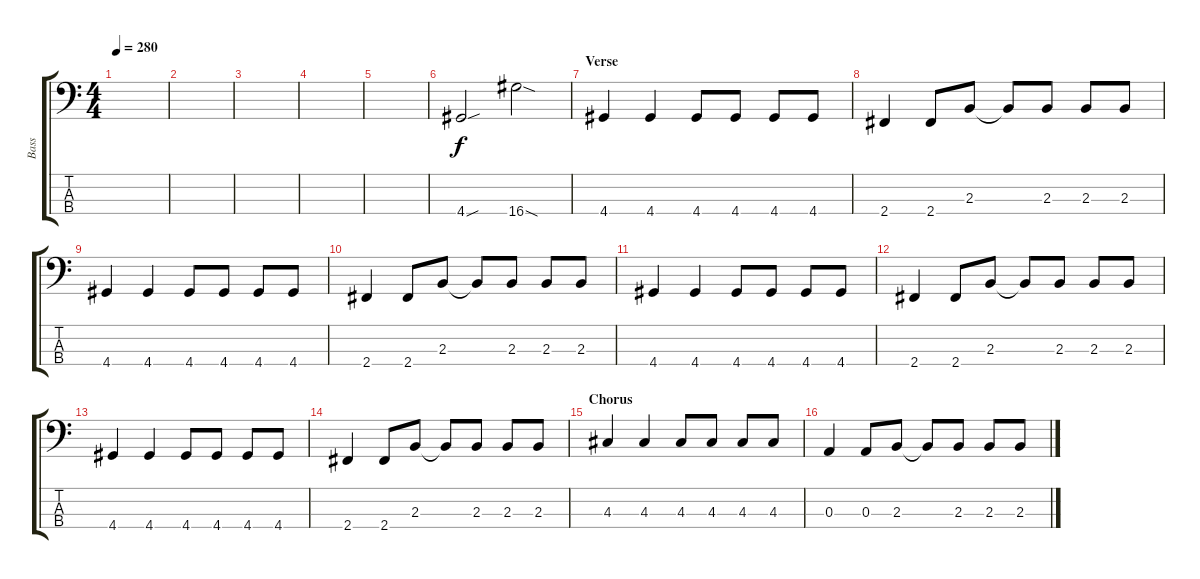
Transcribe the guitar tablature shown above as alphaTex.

\track ("Bass" "Bass") {instrument electricbassfinger}
\staff {score tabs}
\tuning (G2 D2 A1 E1) {hide}
\ts (4 4)
\tempo 280
\clef f4
\ks c
|
|
|
|
|
4.4{sou}.2 16.4{sod}.2 |
\section ("" "Verse")
4.4.4 4.4.4 4.4.8 4.4.8 4.4.8 4.4.8 |
2.4.4 2.4.8 2.3.8 2.3{t}.8 2.3.8 2.3.8 2.3.8 |
4.4.4 4.4.4 4.4.8 4.4.8 4.4.8 4.4.8 |
2.4.4 2.4.8 2.3.8 2.3{t}.8 2.3.8 2.3.8 2.3.8 |
4.4.4 4.4.4 4.4.8 4.4.8 4.4.8 4.4.8 |
2.4.4 2.4.8 2.3.8 2.3{t}.8 2.3.8 2.3.8 2.3.8 |
4.4.4 4.4.4 4.4.8 4.4.8 4.4.8 4.4.8 |
2.4.4 2.4.8 2.3.8 2.3{t}.8 2.3.8 2.3.8 2.3.8 |
\section ("" "Chorus")
4.3.4 4.3.4 4.3.8 4.3.8 4.3.8 4.3.8 |
0.3.4 0.3.8 2.3.8 2.3{t}.8 2.3.8 2.3.8 2.3.8
